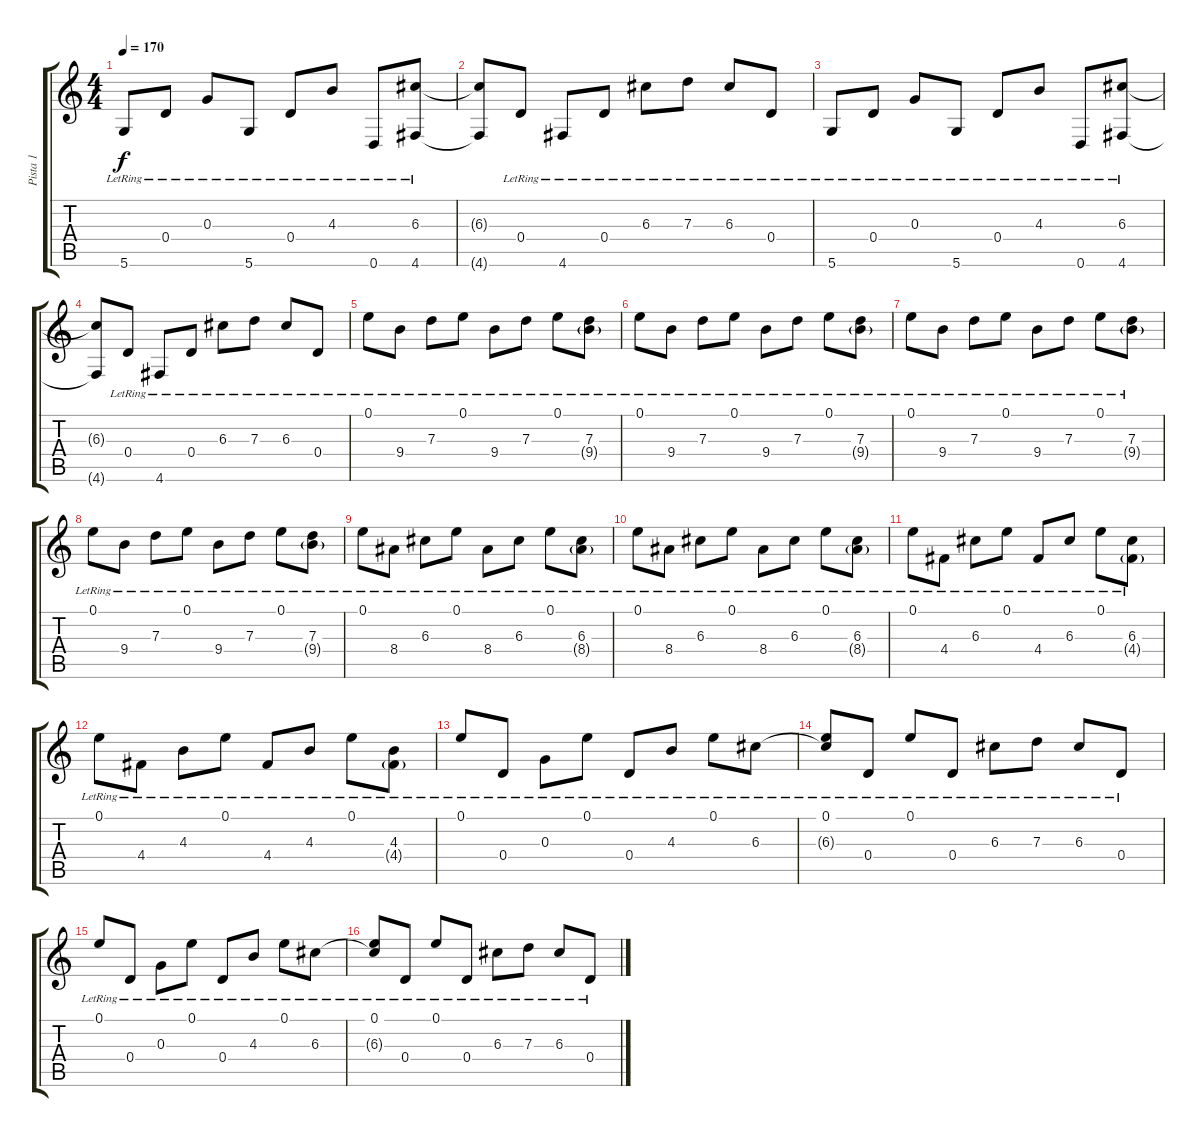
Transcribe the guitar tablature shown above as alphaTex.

\track ("Pista 1" "Pista 1") {instrument acousticguitarsteel}
\staff {score tabs}
\tuning (E4 B3 G3 D3 A2 D2) {hide}
\ts (4 4)
\tempo 170
\clef g2
\ks c
5.6{lr}.8{dy f} 0.4{lr}.8 0.3{lr}.8 5.6{lr}.8 0.4{lr}.8 4.3{lr}.8 0.6{lr}.8 (6.3{lr} 4.6).8 |
(6.3{t} 4.6{t}).8 0.4{lr}.8 4.6{lr}.8 0.4{lr}.8 6.3{lr}.8 7.3{lr}.8 6.3{lr}.8 0.4{lr}.8 |
5.6{lr}.8 0.4{lr}.8 0.3{lr}.8 5.6{lr}.8 0.4{lr}.8 4.3{lr}.8 0.6{lr}.8 (6.3{lr} 4.6).8 |
(6.3{t} 4.6{t}).8 0.4{lr}.8 4.6{lr}.8 0.4{lr}.8 6.3{lr}.8 7.3{lr}.8 6.3{lr}.8 0.4{lr}.8 |
0.1{lr}.8 9.4{lr}.8 7.3{lr}.8 0.1{lr}.8 9.4{lr}.8 7.3{lr}.8 0.1{lr}.8 (7.3{lr} 9.4{g lr}).8 |
0.1{lr}.8 9.4{lr}.8 7.3{lr}.8 0.1{lr}.8 9.4{lr}.8 7.3{lr}.8 0.1{lr}.8 (7.3{lr} 9.4{g lr}).8 |
0.1{lr}.8 9.4{lr}.8 7.3{lr}.8 0.1{lr}.8 9.4{lr}.8 7.3{lr}.8 0.1{lr}.8 (7.3{lr} 9.4{g lr}).8 |
0.1{lr}.8 9.4{lr}.8 7.3{lr}.8 0.1{lr}.8 9.4{lr}.8 7.3{lr}.8 0.1{lr}.8 (7.3{lr} 9.4{g lr}).8 |
0.1{lr}.8 8.4{lr}.8 6.3{lr}.8 0.1{lr}.8 8.4{lr}.8 6.3{lr}.8 0.1{lr}.8 (6.3{lr} 8.4{g lr}).8 |
0.1{lr}.8 8.4{lr}.8 6.3{lr}.8 0.1{lr}.8 8.4{lr}.8 6.3{lr}.8 0.1{lr}.8 (6.3{lr} 8.4{g lr}).8 |
0.1{lr}.8 4.4{lr}.8 6.3{lr}.8 0.1{lr}.8 4.4{lr}.8 6.3{lr}.8 0.1{lr}.8 (6.3{lr} 4.4{g lr}).8 |
0.1{lr}.8 4.4{lr}.8 4.3{lr}.8 0.1{lr}.8 4.4{lr}.8 4.3{lr}.8 0.1{lr}.8 (4.3{lr} 4.4{g lr}).8 |
0.1{lr}.8 0.4{lr}.8 0.3{lr}.8 0.1{lr}.8 0.4{lr}.8 4.3{lr}.8 0.1{lr}.8 6.3{lr}.8 |
(0.1{lr} 6.3{t}).8 0.4{lr}.8 0.1{lr}.8 0.4{lr}.8 6.3{lr}.8 7.3{lr}.8 6.3{lr}.8 0.4{lr}.8 |
0.1{lr}.8 0.4{lr}.8 0.3{lr}.8 0.1{lr}.8 0.4{lr}.8 4.3{lr}.8 0.1{lr}.8 6.3{lr}.8 |
(0.1{lr} 6.3{t}).8 0.4{lr}.8 0.1{lr}.8 0.4{lr}.8 6.3{lr}.8 7.3{lr}.8 6.3{lr}.8 0.4{lr}.8
